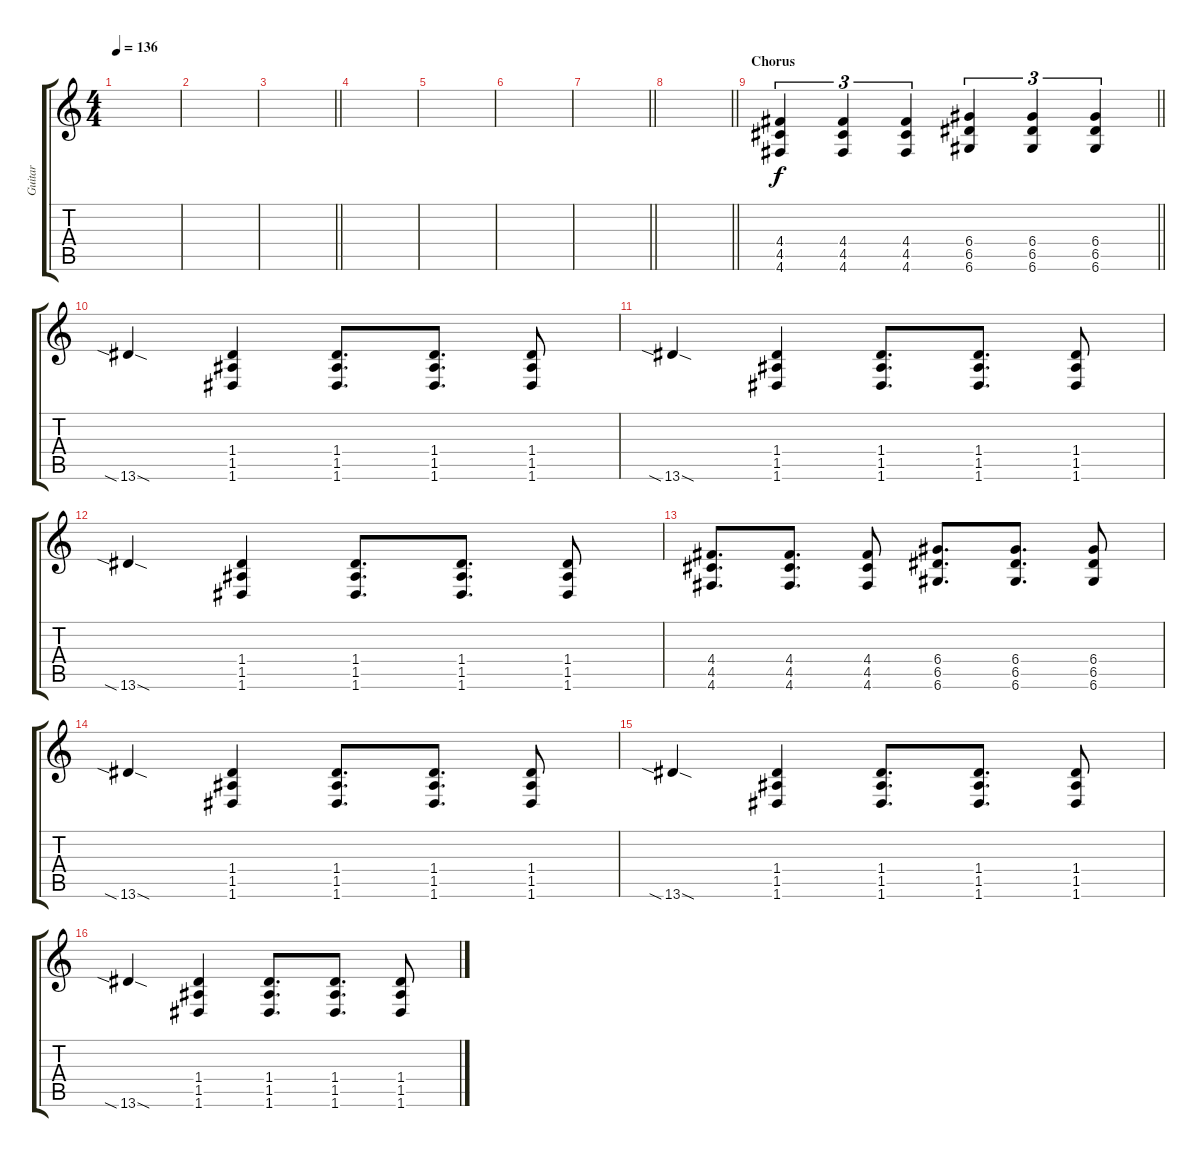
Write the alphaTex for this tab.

\track ("Guitar" "Guitar") {instrument distortionguitar}
\staff {score tabs}
\tuning (E4 B3 G3 D3 A2 D2) {hide}
\ts (4 4)
\tempo 136
\clef g2
\ks c
|
|
\barLineRight lightlight
|
|
|
|
\barLineRight lightlight
|
\barLineRight lightlight
|
\section ("" "Chorus")
\barLineRight lightlight
(4.4 4.5 4.6).4{tu (3 2)} (4.4 4.5 4.6).4{tu (3 2)} (4.4 4.5 4.6).4{tu (3 2)} (6.4 6.5 6.6).4{tu (3 2)} (6.4 6.5 6.6).4{tu (3 2)} (6.4 6.5 6.6).4{tu (3 2)} |
13.6{sia sod}.4 (1.4 1.5 1.6).4 (1.4 1.5 1.6).8{d} (1.4 1.5 1.6).8{d} (1.4 1.5 1.6).8 |
13.6{sia sod}.4 (1.4 1.5 1.6).4 (1.4 1.5 1.6).8{d} (1.4 1.5 1.6).8{d} (1.4 1.5 1.6).8 |
13.6{sia sod}.4 (1.4 1.5 1.6).4 (1.4 1.5 1.6).8{d} (1.4 1.5 1.6).8{d} (1.4 1.5 1.6).8 |
(4.4 4.5 4.6).8{d} (4.4 4.5 4.6).8{d} (4.4 4.5 4.6).8 (6.4 6.5 6.6).8{d} (6.4 6.5 6.6).8{d} (6.4 6.5 6.6).8 |
13.6{sia sod}.4 (1.4 1.5 1.6).4 (1.4 1.5 1.6).8{d} (1.4 1.5 1.6).8{d} (1.4 1.5 1.6).8 |
13.6{sia sod}.4 (1.4 1.5 1.6).4 (1.4 1.5 1.6).8{d} (1.4 1.5 1.6).8{d} (1.4 1.5 1.6).8 |
13.6{sia sod}.4 (1.4 1.5 1.6).4 (1.4 1.5 1.6).8{d} (1.4 1.5 1.6).8{d} (1.4 1.5 1.6).8
